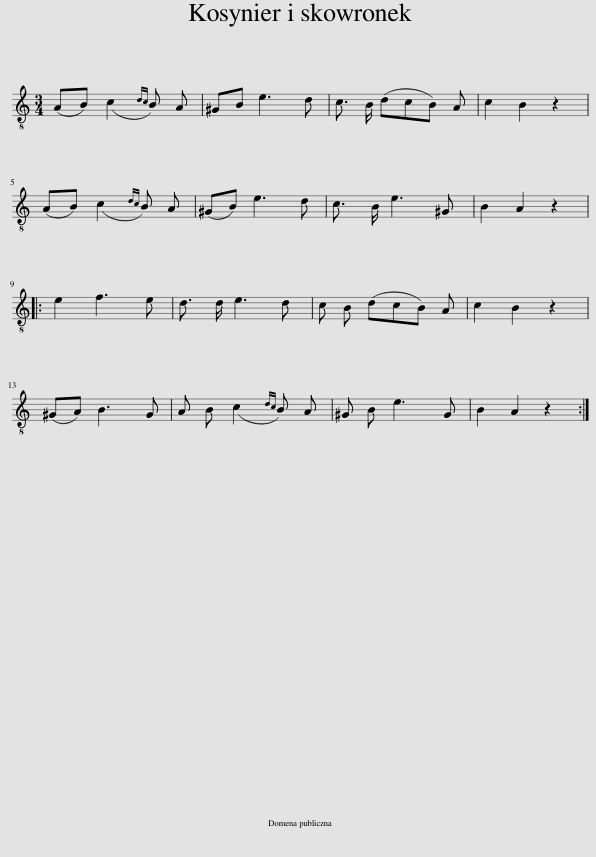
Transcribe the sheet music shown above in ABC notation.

X:1
L:1/8
M:3/4
I:linebreak $
K:C
V:1 treble-8
V:1
 (AB) (c2{dc} B) A | ^GB e3 d | c3/2 B/ (dcB) A | c2 B2 z2 |$ (AB) (c2{dc} B) A | %5
 (^GB) e3 d | c3/2 B/ e3 ^G | B2 A2 z2 |:$ e2 f3 e | d3/2 d/ e3 d | %10
 c B (dcB) A | c2 B2 z2 |$ (^GA) B3 G | A B (c2{dc} B) A | ^G B e3 G | %15
 B2 A2 z2 :| %16
